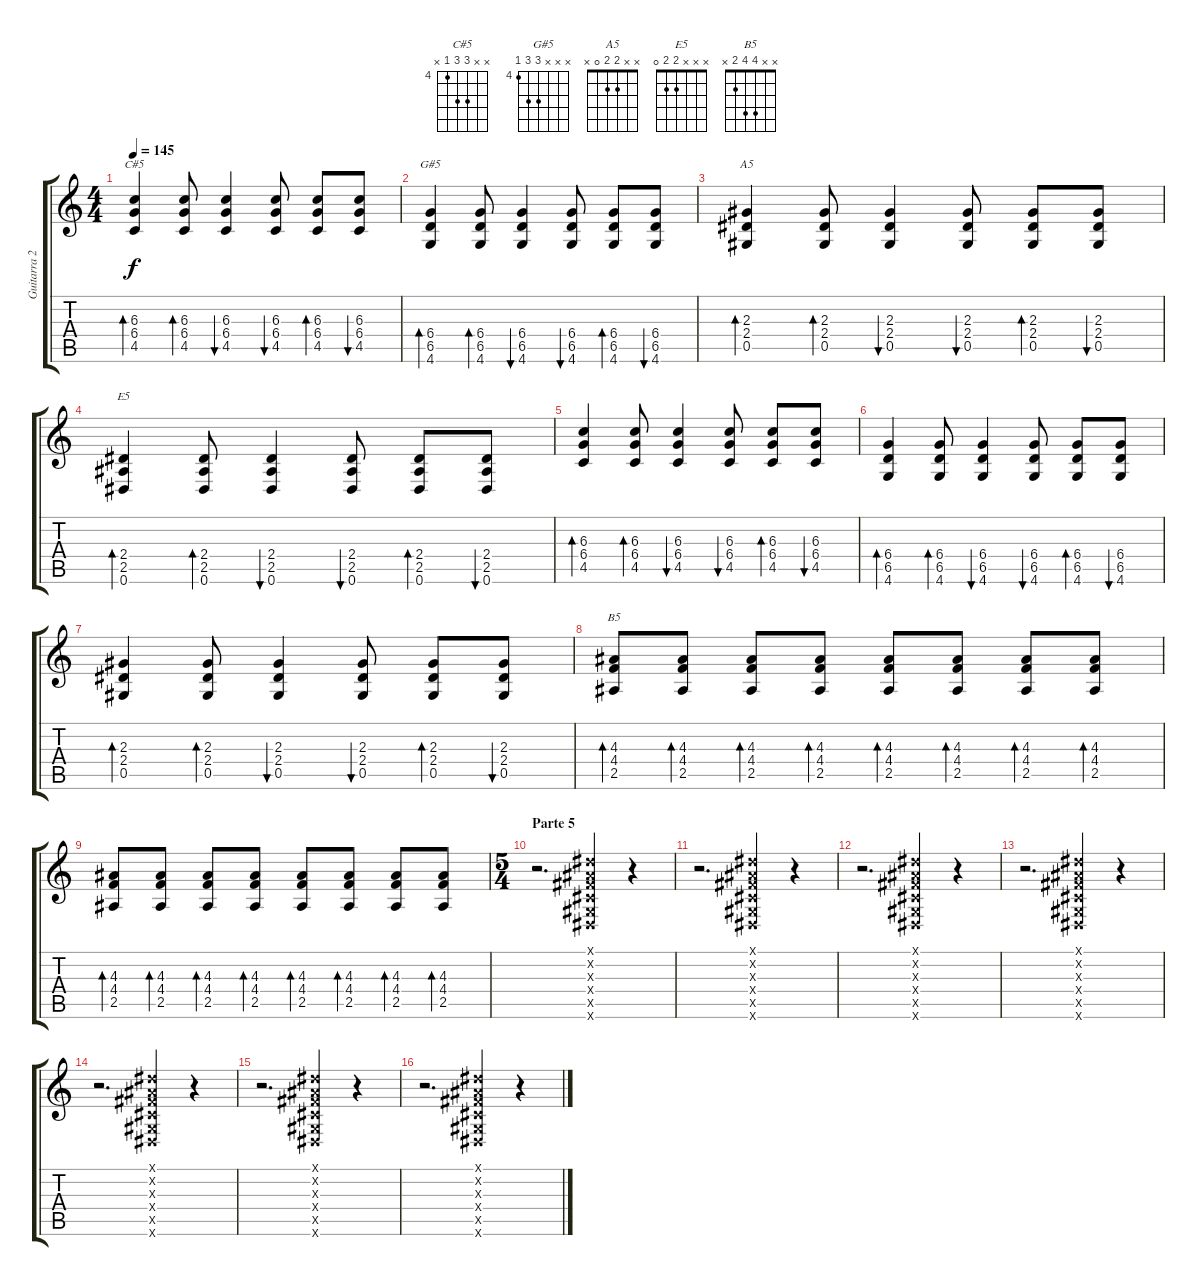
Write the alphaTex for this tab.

\track ("Guitarra 2" "Guitarra 2") {instrument distortionguitar}
\staff {score tabs}
\tuning (Eb4 Bb3 Gb3 Db3 Ab2 Eb2) {hide}
\chord ("C#5" x x 6 6 4 x) {firstfret 4}
\chord ("G#5" x x x 6 6 4) {firstfret 4}
\chord ("A5" x x 2 2 0 x)
\chord ("E5" x x x 2 2 0)
\chord ("B5" x x 4 4 2 x)
\ts (4 4)
\tempo 145
\clef g2
\ks c
(6.3 6.4 4.5).4{bd 60 ch "C#5" dy f} (6.3 6.4 4.5).8{bd 60} (6.3 6.4 4.5).4{bu 60} (6.3 6.4 4.5).8{bu 60} (6.3 6.4 4.5).8{bd 60} (6.3 6.4 4.5).8{bu 60} |
(6.4 6.5 4.6).4{bd 60 ch "G#5"} (6.4 6.5 4.6).8{bd 60} (6.4 6.5 4.6).4{bu 60} (6.4 6.5 4.6).8{bu 60} (6.4 6.5 4.6).8{bd 60} (6.4 6.5 4.6).8{bu 60} |
(2.3 2.4 0.5).4{bd 60 ch "A5"} (2.3 2.4 0.5).8{bd 60} (2.3 2.4 0.5).4{bu 60} (2.3 2.4 0.5).8{bu 60} (2.3 2.4 0.5).8{bd 60} (2.3 2.4 0.5).8{bu 60} |
(2.4 2.5 0.6).4{bd 60 ch "E5"} (2.4 2.5 0.6).8{bd 60} (2.4 2.5 0.6).4{bu 60} (2.4 2.5 0.6).8{bu 60} (2.4 2.5 0.6).8{bd 60} (2.4 2.5 0.6).8{bu 60} |
(6.3 6.4 4.5).4{bd 60} (6.3 6.4 4.5).8{bd 60} (6.3 6.4 4.5).4{bu 60} (6.3 6.4 4.5).8{bu 60} (6.3 6.4 4.5).8{bd 60} (6.3 6.4 4.5).8{bu 60} |
(6.4 6.5 4.6).4{bd 60} (6.4 6.5 4.6).8{bd 60} (6.4 6.5 4.6).4{bu 60} (6.4 6.5 4.6).8{bu 60} (6.4 6.5 4.6).8{bd 60} (6.4 6.5 4.6).8{bu 60} |
(2.3 2.4 0.5).4{bd 60} (2.3 2.4 0.5).8{bd 60} (2.3 2.4 0.5).4{bu 60} (2.3 2.4 0.5).8{bu 60} (2.3 2.4 0.5).8{bd 60} (2.3 2.4 0.5).8{bu 60} |
(4.3 4.4 2.5).8{bd 60 ch "B5"} (4.3 4.4 2.5).8{bd 60} (4.3 4.4 2.5).8{bd 60} (4.3 4.4 2.5).8{bd 60} (4.3 4.4 2.5).8{bd 60} (4.3 4.4 2.5).8{bd 60} (4.3 4.4 2.5).8{bd 60} (4.3 4.4 2.5).8{bd 60} |
(4.3 4.4 2.5).8{bd 60} (4.3 4.4 2.5).8{bd 60} (4.3 4.4 2.5).8{bd 60} (4.3 4.4 2.5).8{bd 60} (4.3 4.4 2.5).8{bd 60} (4.3 4.4 2.5).8{bd 60} (4.3 4.4 2.5).8{bd 60} (4.3 4.4 2.5).8{bd 60} |
\ts (5 4)
\section ("" "Parte 5")
r.2{d} (0.1{x} 0.2{x} 0.3{x} 0.4{x} 0.5{x} 0.6{x}).4 r.4 |
r.2{d} (0.1{x} 0.2{x} 0.3{x} 0.4{x} 0.5{x} 0.6{x}).4 r.4 |
r.2{d} (0.1{x} 0.2{x} 0.3{x} 0.4{x} 0.5{x} 0.6{x}).4 r.4 |
r.2{d} (0.1{x} 0.2{x} 0.3{x} 0.4{x} 0.5{x} 0.6{x}).4 r.4 |
r.2{d} (0.1{x} 0.2{x} 0.3{x} 0.4{x} 0.5{x} 0.6{x}).4 r.4 |
r.2{d} (0.1{x} 0.2{x} 0.3{x} 0.4{x} 0.5{x} 0.6{x}).4 r.4 |
r.2{d} (0.1{x} 0.2{x} 0.3{x} 0.4{x} 0.5{x} 0.6{x}).4 r.4
